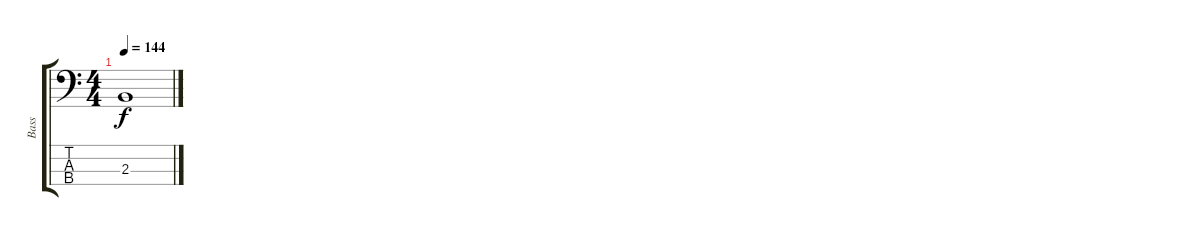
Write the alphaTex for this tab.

\track ("Bass" "Bass") {instrument electricbasspick}
\staff {score tabs}
\tuning (G2 D2 A1 E1) {hide}
\ts (4 4)
\tempo 144
\clef f4
\ks c
2.3.1{dy f}
